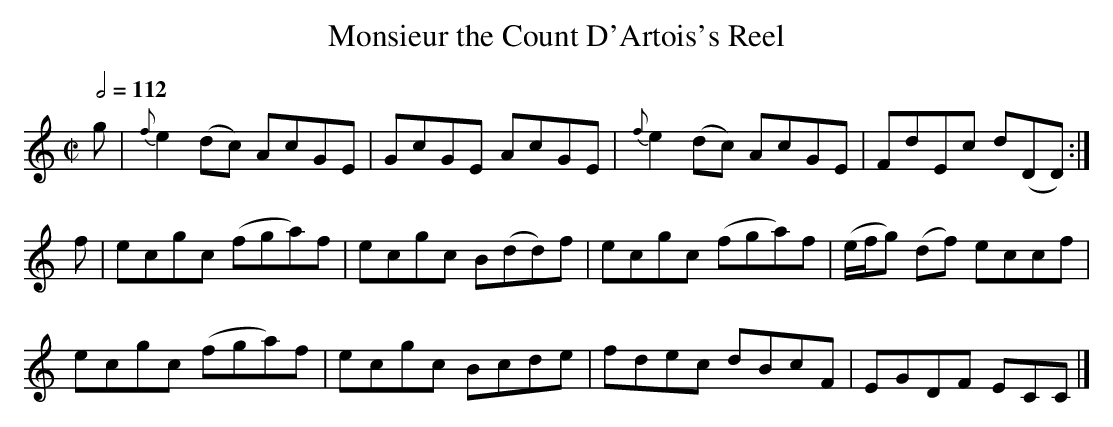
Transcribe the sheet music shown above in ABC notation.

X:1
T:Monsieur the Count D'Artois's Reel
M:C|
L:1/8
Q:1/2=112
K:C
g|{f}e2(dc) AcGE |GcGE AcGE  |{f}e2(dc) AcGE | FdEc        d(DD):|
f|   ecgc  (fga)f|ecgc B(dd)f|   ecgc  (fga)f|(e/f/g) (df) eccf  |
     ecgc  (fga)f|ecgc Bcde  |   fdec   dBcF | EGDF        ECC  |]
